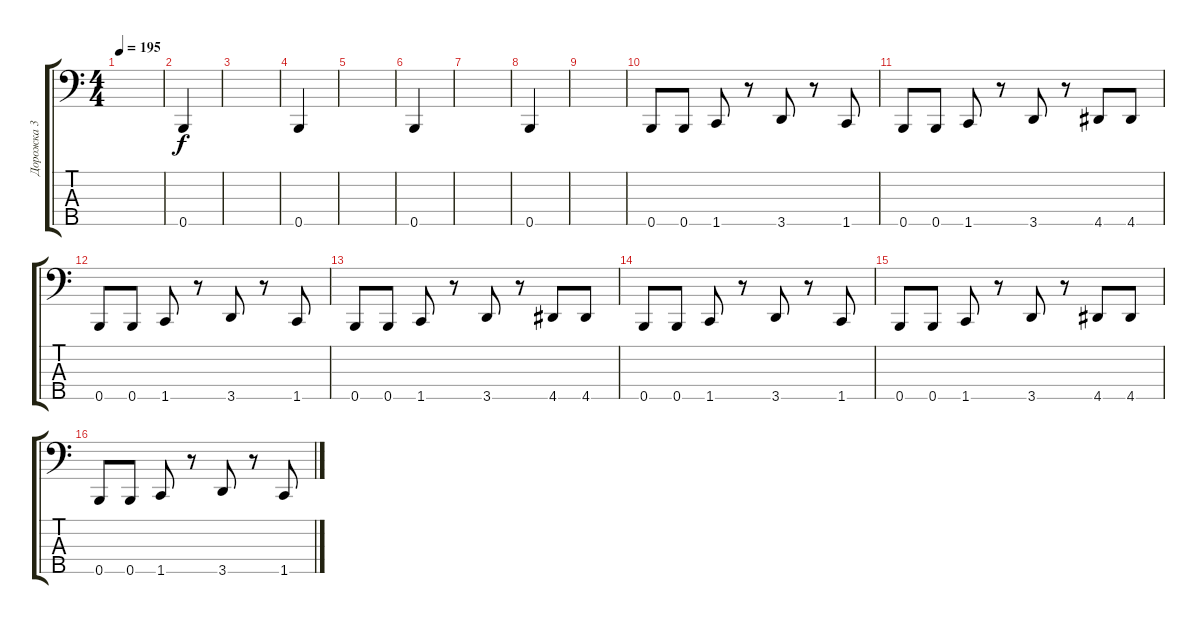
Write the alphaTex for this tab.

\track ("Дорожка 3" "Дорожка 3") {instrument electricbasspick}
\staff {score tabs}
\tuning (G2 D2 A1 E1 B0) {hide}
\ts (4 4)
\tempo 195
\clef f4
\ks c
|
0.5.4 |
|
0.5.4 |
|
0.5.4 |
|
0.5.4 |
|
0.5.8 0.5.8 1.5.8 r.8 3.5.8 r.8 1.5.8 |
0.5.8 0.5.8 1.5.8 r.8 3.5.8 r.8 4.5.8 4.5.8 |
0.5.8 0.5.8 1.5.8 r.8 3.5.8 r.8 1.5.8 |
0.5.8 0.5.8 1.5.8 r.8 3.5.8 r.8 4.5.8 4.5.8 |
0.5.8 0.5.8 1.5.8 r.8 3.5.8 r.8 1.5.8 |
0.5.8 0.5.8 1.5.8 r.8 3.5.8 r.8 4.5.8 4.5.8 |
0.5.8 0.5.8 1.5.8 r.8 3.5.8 r.8 1.5.8
